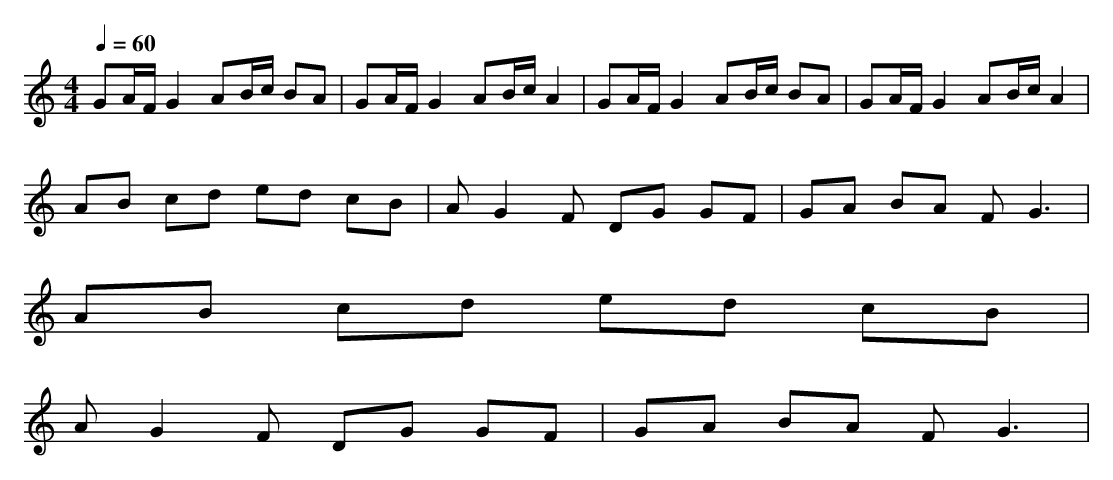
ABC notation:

X:1
T:
M: 4/4
L: 1/8
Q:1/4=60
K:C % 0 sharps
GA/2F/2 G2 AB/2c/2 BA|GA/2F/2 G2 AB/2c/2 A2|GA/2F/2 G2 AB/2c/2 BA|GA/2F/2 G2 AB/2c/2 A2|
AB cd ed cB|AG2F DG GF|GA BA F2<G2|
AB cd ed cB|
AG2F DG GF|GA BA F2<G2|
